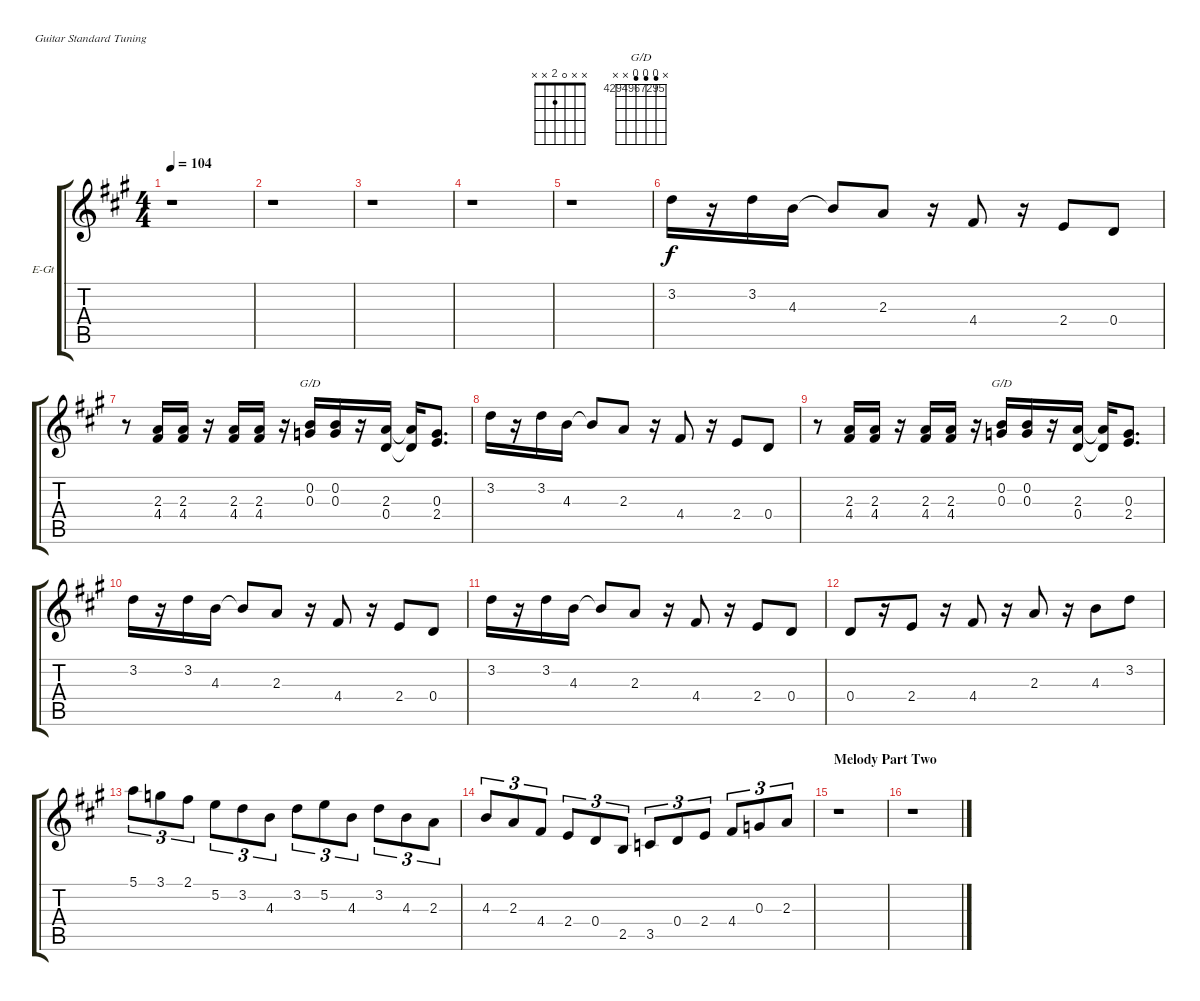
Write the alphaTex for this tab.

\bracketExtendMode groupsimilarinstruments
\firstSystemTrackNameOrientation horizontal
\otherSystemsTrackNameOrientation horizontal
\track ("Guitar Right" "E-Gt") {instrument overdrivenguitar}
\staff {score tabs}
\tuning (E4 B3 G3 D3 A2 E2)
\chord ("" x x 2 4 5 x) {showfingering false}
\chord ("G/D" x 4294967294 4294967294 4294967294 x x) {firstfret 4294967295 showfingering false}
\chord ("" x x 2 0 x x) {showfingering false}
\chord ("" x x 0 2 x x) {showfingering false}
\ts (4 4)
\tempo 104
\clef g2
\ks a
r.1{dy f} |
r.1 |
r.1 |
r.1 |
r.1 |
3.2.16 r.16 3.2.16 4.3.16 4.3{t}.8 2.3.8 r.16 4.4.8 r.16 2.4.8 0.4.8 |
r.8 (2.3 4.4).16{ch ""} (2.3 4.4).16 r.16 (2.3 4.4).16 (2.3 4.4).16 r.16 (0.2 0.3).16{ch "G/D"} (0.2 0.3).16 r.16 (2.3 0.4).16{ch ""} (2.3{t} 0.4{t}).16 (0.3 2.4).8{d ch ""} |
3.2.16 r.16 3.2.16 4.3.16 4.3{t}.8 2.3.8 r.16 4.4.8 r.16 2.4.8 0.4.8 |
r.8 (2.3 4.4).16{ch ""} (2.3 4.4).16 r.16 (2.3 4.4).16 (2.3 4.4).16 r.16 (0.2 0.3).16{ch "G/D"} (0.2 0.3).16 r.16 (2.3 0.4).16{ch ""} (2.3{t} 0.4{t}).16 (0.3 2.4).8{d ch ""} |
3.2.16 r.16 3.2.16 4.3.16 4.3{t}.8 2.3.8 r.16 4.4.8 r.16 2.4.8 0.4.8 |
3.2.16 r.16 3.2.16 4.3.16 4.3{t}.8 2.3.8 r.16 4.4.8 r.16 2.4.8 0.4.8 |
0.4.8 r.16 2.4.8 r.16 4.4.8 r.16 2.3.8 r.16 4.3.8 3.2.8 |
5.1.8{tu (3 2)} 3.1.8{tu (3 2)} 2.1.8{tu (3 2)} 5.2.8{tu (3 2)} 3.2.8{tu (3 2)} 4.3.8{tu (3 2)} 3.2.8{tu (3 2)} 5.2.8{tu (3 2)} 4.3.8{tu (3 2)} 3.2.8{tu (3 2)} 4.3.8{tu (3 2)} 2.3.8{tu (3 2)} |
4.3.8{tu (3 2)} 2.3.8{tu (3 2)} 4.4.8{tu (3 2)} 2.4.8{tu (3 2)} 0.4.8{tu (3 2)} 2.5.8{tu (3 2)} 3.5.8{tu (3 2)} 0.4.8{tu (3 2)} 2.4.8{tu (3 2)} 4.4.8{tu (3 2)} 0.3.8{tu (3 2)} 2.3.8{tu (3 2)} |
\section ("" "Melody Part Two")
r.1 |
r.1
